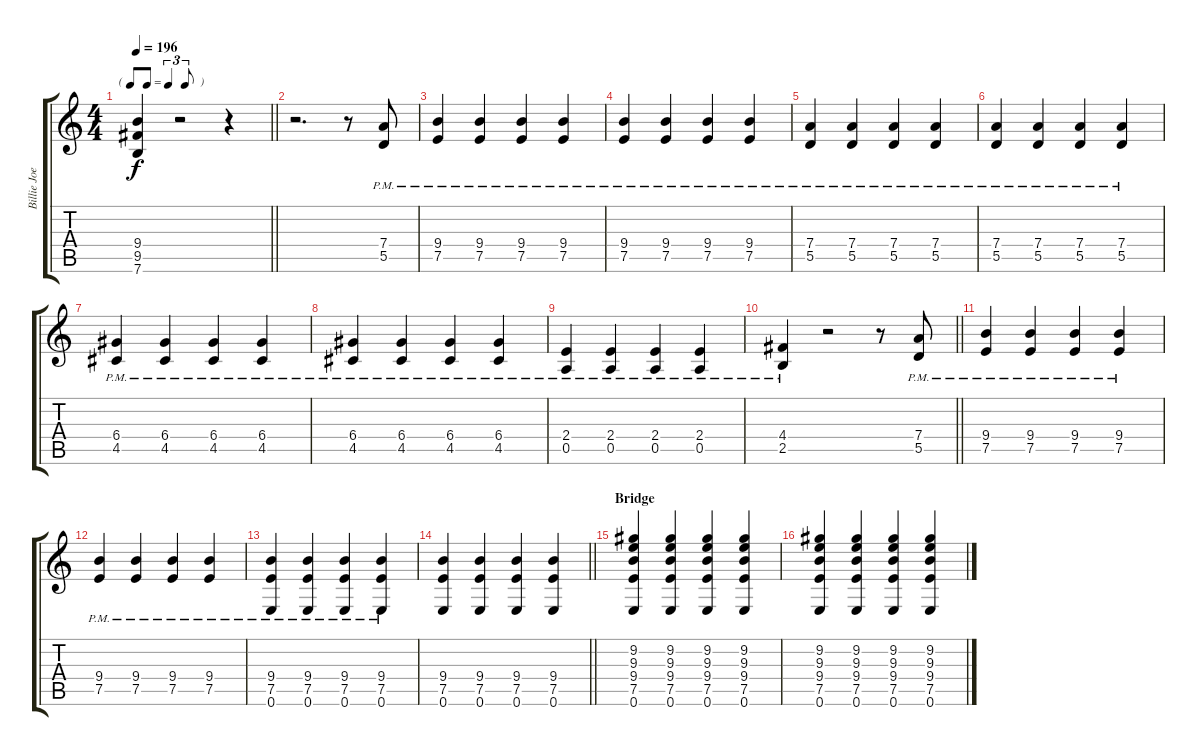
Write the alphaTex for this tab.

\track ("Billie Joe" "Billie Joe") {instrument distortionguitar}
\staff {score tabs}
\tuning (E4 B3 G3 D3 A2 E2) {hide}
\ts (4 4)
\tf triplet8th
\tempo 196
\clef g2
\barLineRight lightlight
\ks c
(9.4 9.5 7.6).4{dy f} r.2 r.4 |
r.2{d} r.8 (7.4{pm} 5.5).8 |
(9.4{pm} 7.5{pm}).4 (9.4{pm} 7.5{pm}).4 (9.4{pm} 7.5{pm}).4 (9.4{pm} 7.5{pm}).4 |
(9.4{pm} 7.5{pm}).4 (9.4{pm} 7.5{pm}).4 (9.4{pm} 7.5{pm}).4 (9.4{pm} 7.5{pm}).4 |
(7.4{pm} 5.5{pm}).4 (7.4{pm} 5.5{pm}).4 (7.4{pm} 5.5{pm}).4 (7.4{pm} 5.5{pm}).4 |
(7.4{pm} 5.5{pm}).4 (7.4{pm} 5.5{pm}).4 (7.4{pm} 5.5{pm}).4 (7.4{pm} 5.5{pm}).4 |
(6.4{pm} 4.5{pm}).4 (6.4{pm} 4.5{pm}).4 (6.4{pm} 4.5{pm}).4 (6.4{pm} 4.5{pm}).4 |
(6.4{pm} 4.5{pm}).4 (6.4{pm} 4.5{pm}).4 (6.4{pm} 4.5{pm}).4 (6.4{pm} 4.5{pm}).4 |
(2.4{pm} 0.5{pm}).4 (2.4{pm} 0.5{pm}).4 (2.4{pm} 0.5{pm}).4 (2.4{pm} 0.5{pm}).4 |
\barLineRight lightlight
(4.4{pm} 2.5{pm}).4 r.2 r.8 (7.4{pm} 5.5{pm}).8 |
(9.4{pm} 7.5{pm}).4 (9.4{pm} 7.5{pm}).4 (9.4{pm} 7.5{pm}).4 (9.4{pm} 7.5{pm}).4 |
(9.4{pm} 7.5{pm}).4 (9.4{pm} 7.5{pm}).4 (9.4{pm} 7.5{pm}).4 (9.4{pm} 7.5{pm}).4 |
(9.4{pm} 7.5{pm} 0.6{pm}).4 (9.4{pm} 7.5{pm} 0.6{pm}).4 (9.4{pm} 7.5{pm} 0.6{pm}).4 (9.4{pm} 7.5{pm} 0.6{pm}).4 |
\barLineRight lightlight
(9.4 7.5 0.6).4 (9.4 7.5 0.6).4 (9.4 7.5 0.6).4 (9.4 7.5 0.6).4 |
\section ("" "Bridge")
(9.2 9.3 9.4 7.5 0.6).4 (9.2 9.3 9.4 7.5 0.6).4 (9.2 9.3 9.4 7.5 0.6).4 (9.2 9.3 9.4 7.5 0.6).4 |
(9.2 9.3 9.4 7.5 0.6).4 (9.2 9.3 9.4 7.5 0.6).4 (9.2 9.3 9.4 7.5 0.6).4 (9.2 9.3 9.4 7.5 0.6).4
